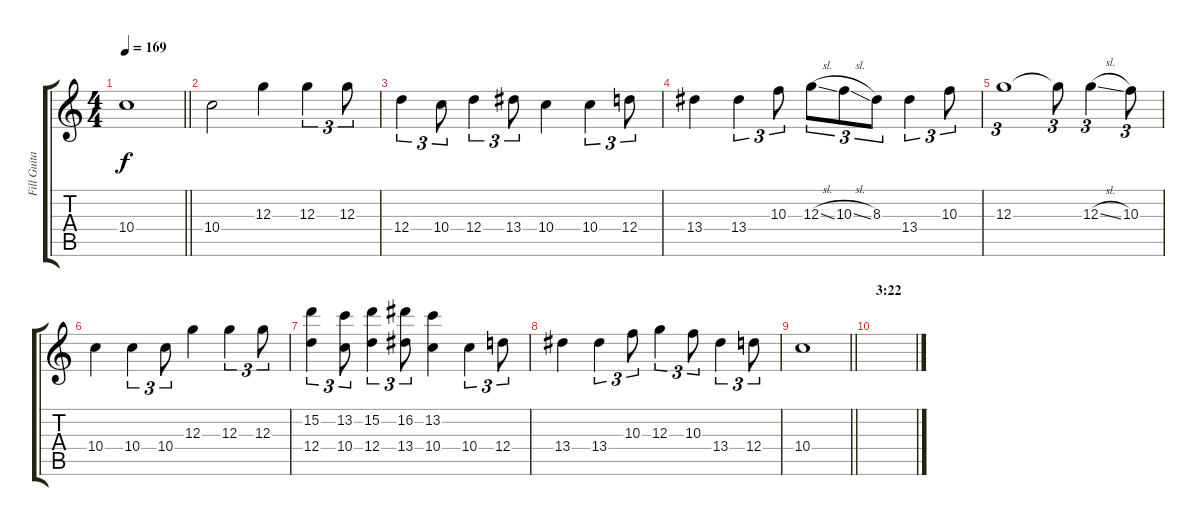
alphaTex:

\track ("Fill Guitar" "Fill Guita") {instrument distortionguitar}
\staff {score tabs}
\tuning (E4 B3 G3 D3 A2 E2) {hide}
\ts (4 4)
\tempo 169
\clef g2
\barLineRight lightlight
\ks c
10.4.1{dy f} |
10.4.2 12.3.4 12.3.4{tu (3 2)} 12.3.8{tu (3 2)} |
12.4.4{tu (3 2)} 10.4.8{tu (3 2)} 12.4.4{tu (3 2)} 13.4.8{tu (3 2)} 10.4.4 10.4.4{tu (3 2)} 12.4.8{tu (3 2)} |
13.4.4 13.4.4{tu (3 2)} 10.3.8{tu (3 2)} 12.3{sl}.8{tu (3 2)} 10.3{sl}.8{tu (3 2)} 8.3.8{tu (3 2)} 13.4.4{tu (3 2)} 10.3.8{tu (3 2)} |
12.3.1{tu (3 2)} 12.3{t}.8{tu (3 2)} 12.3{sl}.4{tu (3 2)} 10.3.8{tu (3 2)} |
10.4.4 10.4.4{tu (3 2)} 10.4.8{tu (3 2)} 12.3.4 12.3.4{tu (3 2)} 12.3.8{tu (3 2)} |
(15.2 12.4).4{tu (3 2)} (13.2 10.4).8{tu (3 2)} (15.2 12.4).4{tu (3 2)} (16.2 13.4).8{tu (3 2)} (13.2 10.4).4 10.4.4{tu (3 2)} 12.4.8{tu (3 2)} |
13.4.4 13.4.4{tu (3 2)} 10.3.8{tu (3 2)} 12.3.4{tu (3 2)} 10.3.8{tu (3 2)} 13.4.4{tu (3 2)} 12.4.8{tu (3 2)} |
\barLineRight lightlight
10.4.1 |
\section ("" "3:22")
